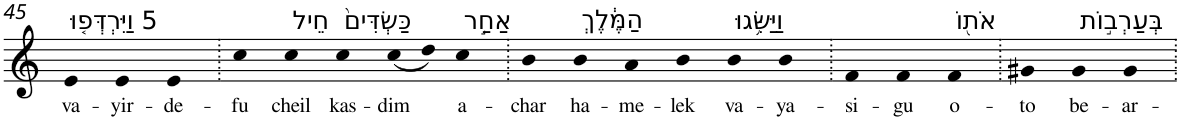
**kern	**text
*part1	*part1
*staff1	*staff1
*I"Piano	*
*I'Pno	*
!!LO:PB:g=z
*clefG2	*
*k[]	*
=45	=45
!LO:TX:a:t=5 וַיִּרְדְּפ֤וּ	!
!	!LO:LY:b
4e	va-
!	!LO:LY:b
4e	-yir-
!	!LO:LY:b
4e	-de-
=46.	=46.
!	!LO:LY:b
4cc	-fu
!LO:TX:a:t=חֵיל	!
!	!LO:LY:b
4cc	cheil
!LO:TX:a:t=כַּשְׂדִּים֙	!
!	!LO:LY:b
4cc	kas-
!	!LO:LY:b
(<8cc	-dim
8dd)	.
!LO:TX:a:t=אַחַ֣ר	!
!	!LO:LY:b
4cc	a-
=47.	=47.
!	!LO:LY:b
4b	-char
!LO:TX:a:t=הַמֶּ֔לֶךְ	!
!	!LO:LY:b
4b	ha-
!	!LO:LY:b
4a	-me-
!	!LO:LY:b
4b	-lek
!LO:TX:a:t=וַיַּשִּׂ֥גוּ	!
!	!LO:LY:b
4b	va-
!	!LO:LY:b
4b	-ya-
=48.	=48.
!	!LO:LY:b
4f	-si-
!	!LO:LY:b
4f	-gu
!LO:TX:a:t=אֹת֖וֹ	!
!	!LO:LY:b
4f	o-
=49.	=49.
!	!LO:LY:b
4g#X	-to
!LO:TX:a:t=בְּעַרְב֣וֹת	!
!	!LO:LY:b
4g#	be-
!	!LO:LY:b
4g#	-ar-
=.	=.
*-	*-
